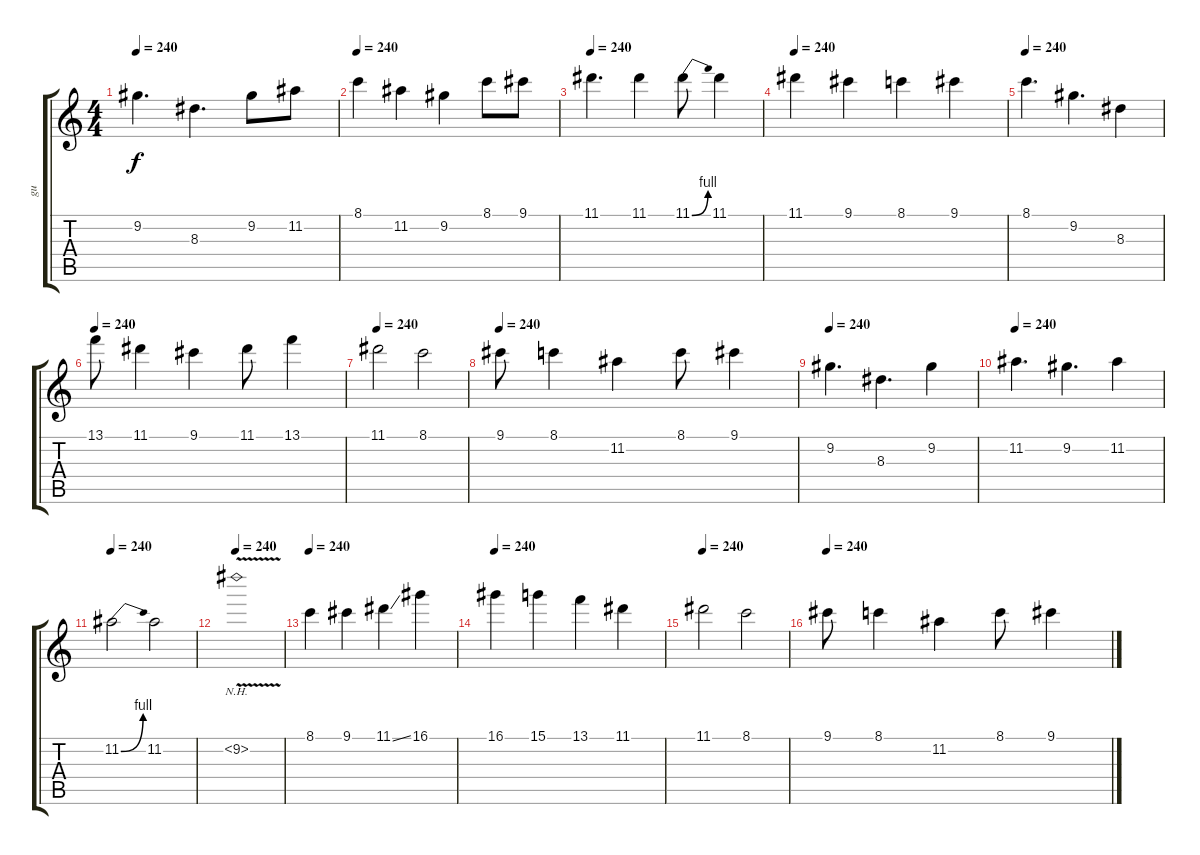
\track ("gu" "gu") {instrument distortionguitar}
\staff {score tabs}
\tuning (E4 B3 G3 D3 A2 E2) {hide}
\ts (4 4)
\tempo 240
\clef g2
\ks c
9.2.4{d dy f} 8.3.4{d} 9.2.8 11.2.8 |
\tempo 240
8.1.4 11.2.4 9.2.4 8.1.8 9.1.8 |
\tempo 240
11.1.4{d} 11.1.4 11.1{be (bend 0 0 60 4)}.8 11.1.4 |
\tempo 240
11.1.4 9.1.4 8.1.4 9.1.4 |
\tempo 240
8.1.4{d} 9.2.4{d} 8.3.4 |
\tempo 240
13.1.8 11.1.4 9.1.4 11.1.8 13.1.4 |
\tempo 240
11.1.2 8.1.2 |
\tempo 240
9.1.8 8.1.4 11.2.4 8.1.8 9.1.4 |
\tempo 240
9.2.4{d} 8.3.4{d} 9.2.4 |
\tempo 240
11.2.4{d} 9.2.4{d} 11.2.4 |
\tempo 240
11.2{be (bend 0 0 60 4)}.2 11.2.2 |
\tempo 240
9.2{nh v}.1 |
\tempo 240
8.1.4 9.1.4 11.1{ss}.4 16.1.4 |
\tempo 240
16.1.4 15.1.4 13.1.4 11.1.4 |
\tempo 240
11.1.2 8.1.2 |
\tempo 240
9.1.8 8.1.4 11.2.4 8.1.8 9.1.4
